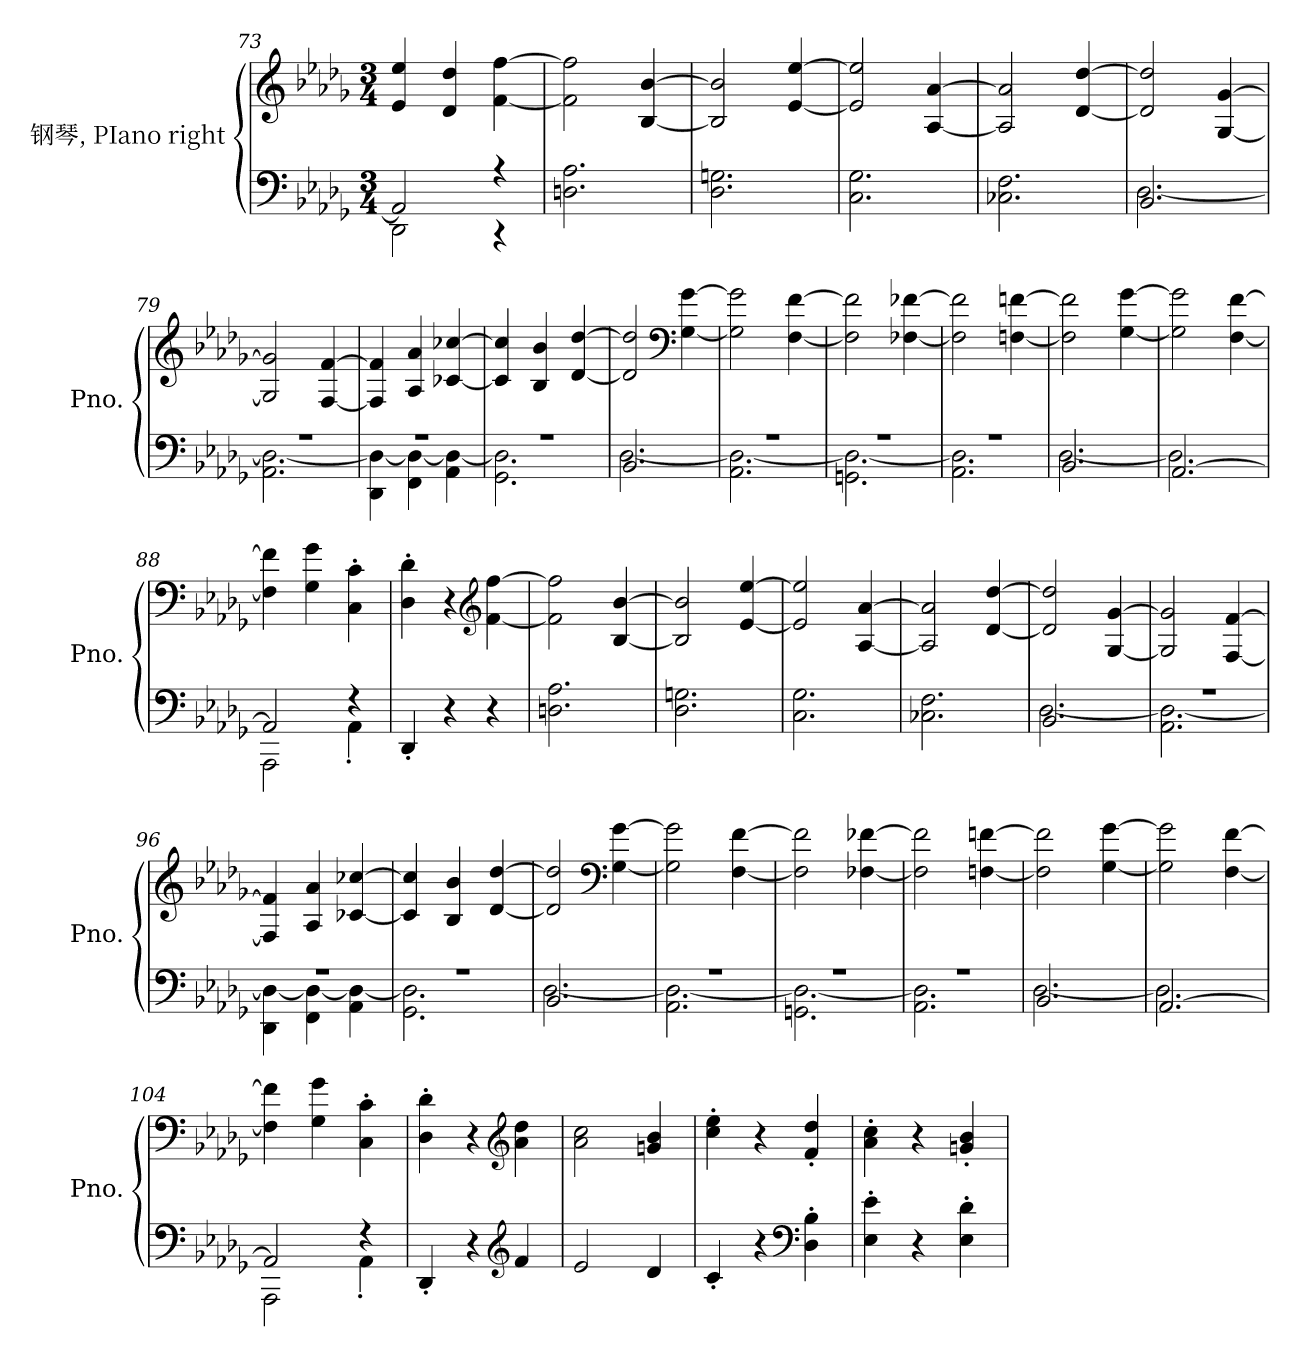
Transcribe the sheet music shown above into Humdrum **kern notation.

**kern	**kern
*part1	*part1
*staff2	*staff1
*I"钢琴, PIano right	*
*I'Pno.	*
*clefF4	*clefG2
*k[b-e-a-d-g-]	*k[b-e-a-d-g-]
*M3/4	*M3/4
=73	=73
*^	*
2AA-/]	2DD-\	4e-/ 4ee-/
*	*	*MM197
.	.	4d-/ 4dd-/
*	*	*MM207
4r	4r	[4f\ [4ff\
*v	*v	*
=74	=74
2.Dn\ 2.A-\	2f\] 2ff\]
.	[4B-/ [4b-/
=75	=75
2.D-\ 2.Gn\	2B-/] 2b-/]
.	[4e-/ [4ee-/
=76	=76
2.C\ 2.G-\	2e-/] 2ee-/]
.	[4A-/ [4a-/
!!LO:LB:g=z
=77	=77
2.C-X\ 2.F\	2A-/] 2a-/]
.	[4d-/ [4dd-/
=78	=78
*^	*
2.BB-/	[2.D-\	2d-/] 2dd-/]
.	.	[4G-/ [4g-/
=79	=79	=79
2.r	2.AA-\ 2.D-\_	2G-/] 2g-/]
*	*	*MM211
.	.	[4F/ [4f/
=80	=80	=80
2.r	4DD-\ 4D-\_	4F/] 4f/]
.	4FF\ 4D-\_	4A-/ 4a-/
.	4AA-\ 4D-\_	[4c-X/ [4cc-X/
=81	=81	=81
2.r	2.GG-\ 2.D-\]	4c-/] 4cc-/]
.	.	4B-/ 4b-/
*	*	*MM209
.	.	[4d-/ [4dd-/
=82	=82	=82
2.BB-/	[2.D-\	2d-/] 2dd-/]
*	*	*clefF4
.	.	[4G-\ [4g-\
=83	=83	=83
2.r	2.AA-\ 2.D-\_	2G-\] 2g-\]
.	.	[4F\ [4f\
=84	=84	=84
2.r	2.GGn\ 2.D-\_	2F\] 2f\]
.	.	[4F-X\ [4f-X\
=85	=85	=85
2.r	2.AA-\ 2.D-\]	2F-\] 2f-\]
.	.	[4Fn\ [4fn\
=86	=86	=86
2.BB-/	[2.D-\	2F\] 2f\]
.	.	[4G-\ [4g-\
!!LO:LB:g=z
=87	=87	=87
[2.AA-/	2.D-\]	2G-\] 2g-\]
.	.	[4F\ [4f\
=88	=88	=88
2AA-/]	2AAA-\	4F\] 4f\]
*	*	*MM189
.	.	4G-\ 4g-\
4r	4AA-'\	4C\' 4c\'
*v	*v	*
=89	=89
*	*MM208
4DD-'/	4D-\' 4d-\'
4r	4r
*	*clefG2
4r	[4f\ [4ff\
=90	=90
2.Dn\ 2.A-\	2f\] 2ff\]
.	[4B-/ [4b-/
=91	=91
2.D-\ 2.Gn\	2B-/] 2b-/]
.	[4e-/ [4ee-/
=92	=92
2.C\ 2.G-\	2e-/] 2ee-/]
.	[4A-/ [4a-/
=93	=93
*	*MM210
2.C-X\ 2.F\	2A-/] 2a-/]
.	[4d-/ [4dd-/
=94	=94
*^	*
2.BB-/	[2.D-\	2d-/] 2dd-/]
.	.	[4G-/ [4g-/
=95	=95	=95
2.r	2.AA-\ 2.D-\_	2G-/] 2g-/]
*	*	*MM212
.	.	[4F/ [4f/
=96	=96	=96
2.r	4DD-\ 4D-\_	4F/] 4f/]
.	4FF\ 4D-\_	4A-/ 4a-/
.	4AA-\ 4D-\_	[4c-X/ [4cc-X/
!!LO:LB:g=z
=97	=97	=97
2.r	2.GG-\ 2.D-\]	4c-/] 4cc-/]
.	.	4B-/ 4b-/
*	*	*MM209
.	.	[4d-/ [4dd-/
=98	=98	=98
2.BB-/	[2.D-\	2d-/] 2dd-/]
*	*	*clefF4
.	.	[4G-\ [4g-\
=99	=99	=99
2.r	2.AA-\ 2.D-\_	2G-\] 2g-\]
.	.	[4F\ [4f\
=100	=100	=100
2.r	2.GGn\ 2.D-\_	2F\] 2f\]
.	.	[4F-X\ [4f-X\
=101	=101	=101
2.r	2.AA-\ 2.D-\]	2F-\] 2f-\]
.	.	[4Fn\ [4fn\
=102	=102	=102
2.BB-/	[2.D-\	2F\] 2f\]
.	.	[4G-\ [4g-\
=103	=103	=103
[2.AA-/	2.D-\]	2G-\] 2g-\]
.	.	[4F\ [4f\
=104	=104	=104
2AA-/]	2AAA-\	4F\] 4f\]
*	*	*MM193
.	.	4G-\ 4g-\
4r	4AA-'\	4C\' 4c\'
*v	*v	*
=105	=105
4DD-'/	4D-\' 4d-\'
4r	4r
*clefG2	*clefG2
*	*MM210
4f/	4a-\ 4dd-\
!!LO:LB:g=z
=106	=106
2e-/	2a-\ 2cc\
*	*MM208
4d-/	4gn/ 4b-/
=107	=107
4c'/	4cc\' 4ee-\'
4r	4r
*clefF4	*
*	*MM211
4D-\' 4B-\'	4f/' 4dd-/'
=108	=108
4E-\' 4e-\'	4a-\' 4cc\'
4r	4r
*	*MM207
4E-\' 4d-\'	4gn/' 4b-/'
=	=
*-	*-
